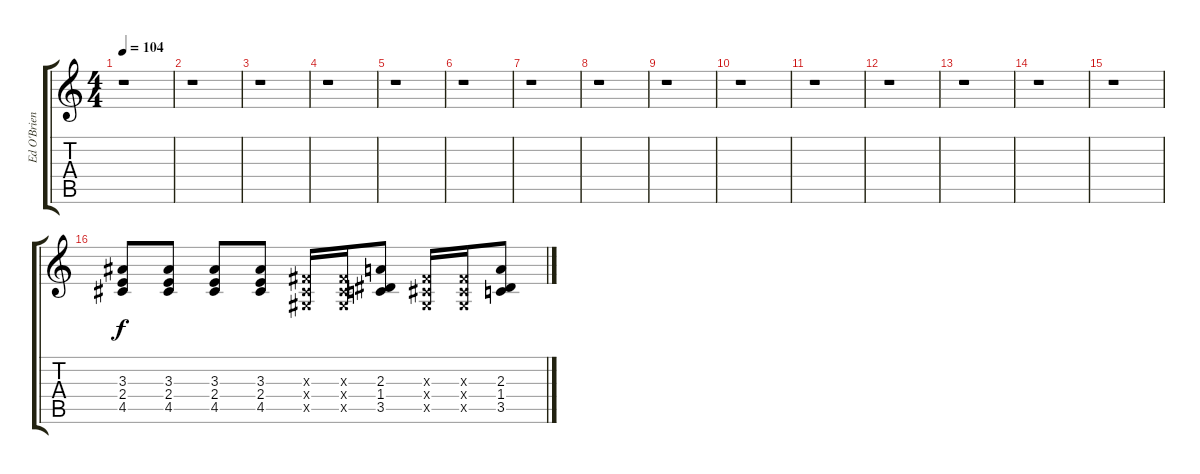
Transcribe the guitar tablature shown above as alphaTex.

\track ("Ed O'Brien" "Ed O'Brien") {instrument overdrivenguitar}
\staff {score tabs}
\tuning (E4 B3 G3 D3 A2 E2) {hide}
\ts (4 4)
\tempo 104
\clef g2
\ks c
r.1{dy f} |
r.1 |
r.1 |
r.1 |
r.1 |
r.1 |
r.1 |
r.1 |
r.1 |
r.1 |
r.1 |
r.1 |
r.1 |
r.1 |
r.1 |
(3.3 2.4 4.5).8 (3.3 2.4 4.5).8 (3.3 2.4 4.5).8 (3.3 2.4 4.5).8 (-1.3{x} -1.4{x} -1.5{x}).16 (-1.3{x} -1.4{x} -1.5{x}).16 (2.3 1.4 3.5).8 (-1.3{x} -1.4{x} -1.5{x}).16 (-1.3{x} -1.4{x} -1.5{x}).16 (2.3 1.4 3.5).8
